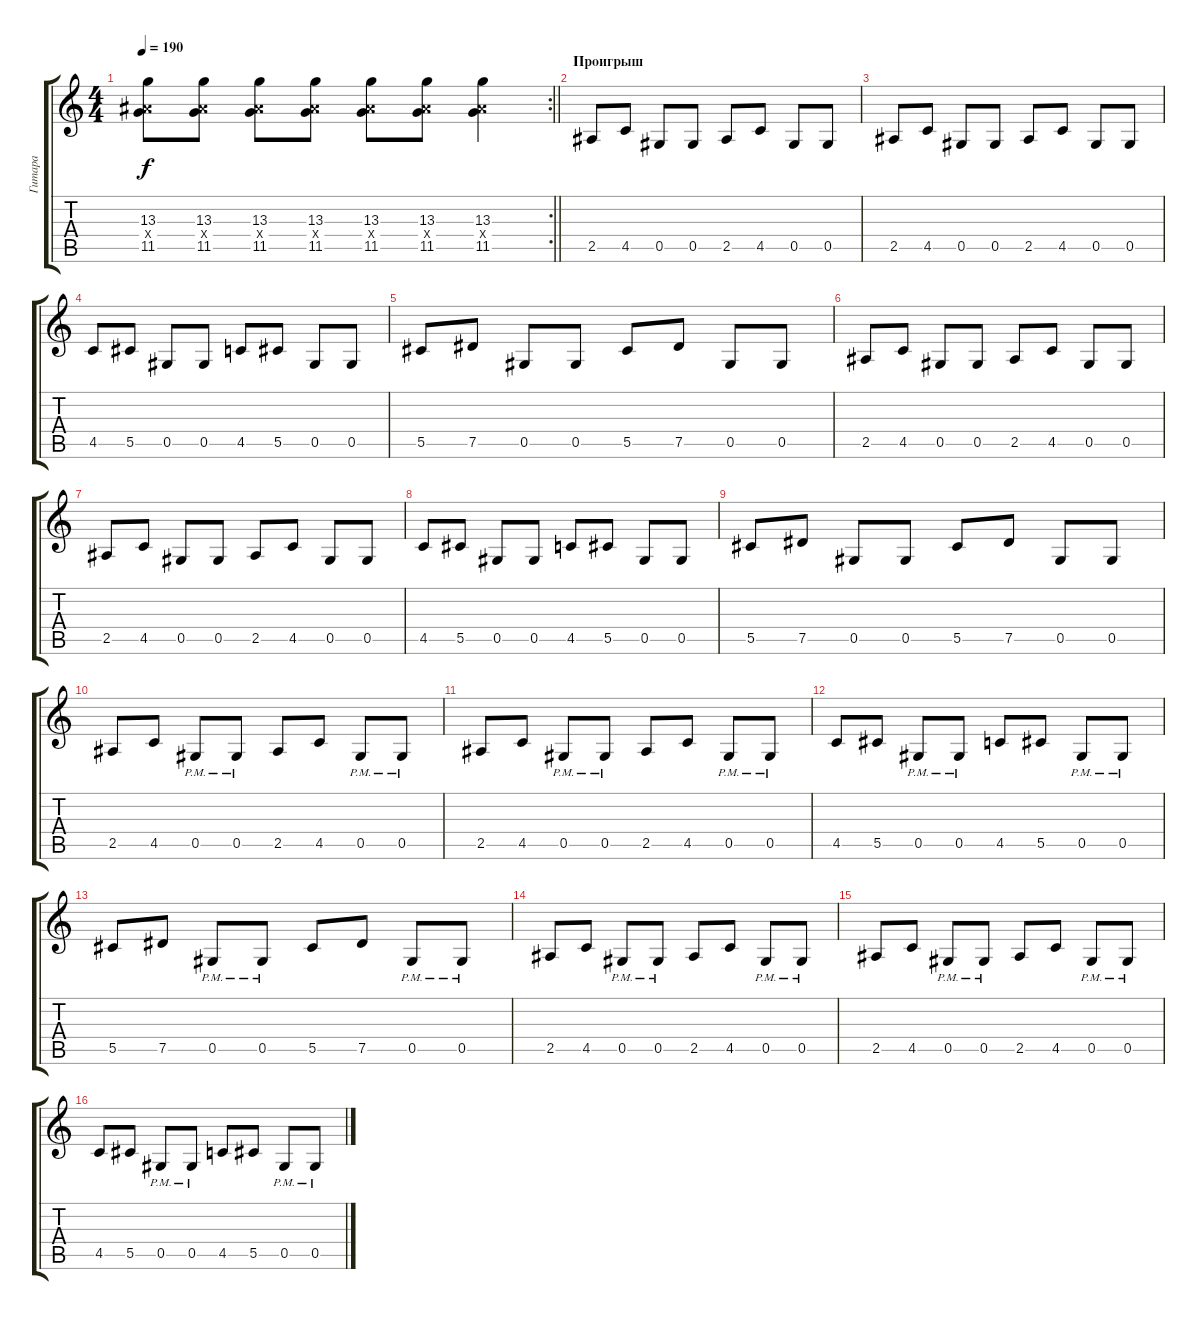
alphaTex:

\track ("Гитара" "Гитара") {instrument distortionguitar}
\staff {score tabs}
\tuning (Eb4 Bb3 Gb3 Db3 Ab2 Db2) {hide}
\rc 2
\ts (4 4)
\tempo 190
\clef g2
\barLineRight lightlight
\ks c
(13.3 9.4{x} 11.5).8{dy f} (13.3 9.4{x} 11.5).8 (13.3 9.4{x} 11.5).8 (13.3 9.4{x} 11.5).8 (13.3 9.4{x} 11.5).8 (13.3 9.4{x} 11.5).8 (13.3 9.4{x} 11.5).4 |
\section ("" "Проигрыш")
2.5.8 4.5.8 0.5.8 0.5.8 2.5.8 4.5.8 0.5.8 0.5.8 |
2.5.8 4.5.8 0.5.8 0.5.8 2.5.8 4.5.8 0.5.8 0.5.8 |
4.5.8 5.5.8 0.5.8 0.5.8 4.5.8 5.5.8 0.5.8 0.5.8 |
5.5.8 7.5.8 0.5.8 0.5.8 5.5.8 7.5.8 0.5.8 0.5.8 |
2.5.8 4.5.8 0.5.8 0.5.8 2.5.8 4.5.8 0.5.8 0.5.8 |
2.5.8 4.5.8 0.5.8 0.5.8 2.5.8 4.5.8 0.5.8 0.5.8 |
4.5.8 5.5.8 0.5.8 0.5.8 4.5.8 5.5.8 0.5.8 0.5.8 |
5.5.8 7.5.8 0.5.8 0.5.8 5.5.8 7.5.8 0.5.8 0.5.8 |
2.5.8 4.5.8 0.5{pm}.8 0.5{pm}.8 2.5.8 4.5.8 0.5{pm}.8 0.5{pm}.8 |
2.5.8 4.5.8 0.5{pm}.8 0.5{pm}.8 2.5.8 4.5.8 0.5{pm}.8 0.5{pm}.8 |
4.5.8 5.5.8 0.5{pm}.8 0.5{pm}.8 4.5.8 5.5.8 0.5{pm}.8 0.5{pm}.8 |
5.5.8 7.5.8 0.5{pm}.8 0.5{pm}.8 5.5.8 7.5.8 0.5{pm}.8 0.5{pm}.8 |
2.5.8 4.5.8 0.5{pm}.8 0.5{pm}.8 2.5.8 4.5.8 0.5{pm}.8 0.5{pm}.8 |
2.5.8 4.5.8 0.5{pm}.8 0.5{pm}.8 2.5.8 4.5.8 0.5{pm}.8 0.5{pm}.8 |
4.5.8 5.5.8 0.5{pm}.8 0.5{pm}.8 4.5.8 5.5.8 0.5{pm}.8 0.5{pm}.8
